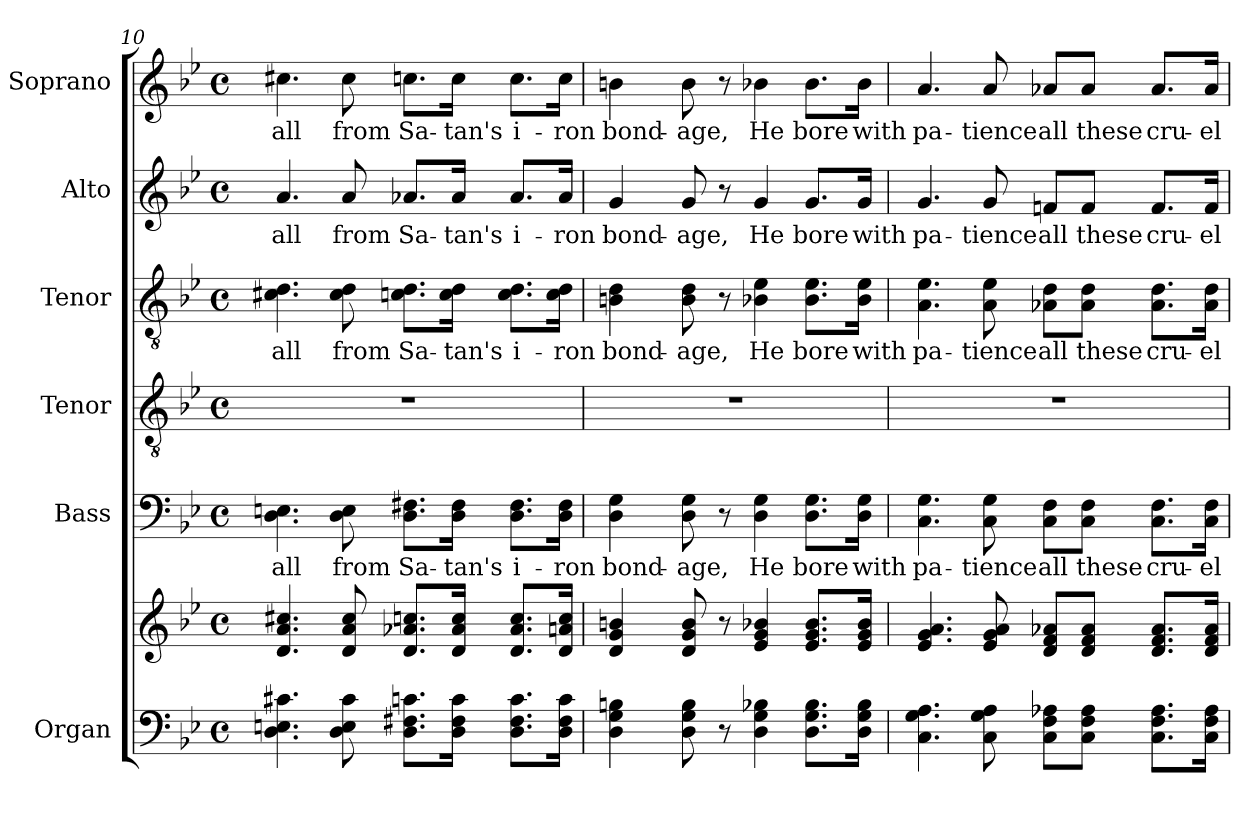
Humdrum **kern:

**kern	**kern	**kern	**text	**kern	**kern	**text	**kern	**text	**kern	**text
*part6	*part6	*part5	*part5	*part4	*part3	*part3	*part2	*part2	*part1	*part1
*staff7	*staff6	*staff5	*staff5	*staff4	*staff3	*staff3	*staff2	*staff2	*staff1	*staff1
*I"Organ	*	*I"Bass	*	*I"Tenor	*I"Tenor	*	*I"Alto	*	*I"Soprano	*
*I'Org.	*	*I'B.	*	*I'T.	*I'T.	*	*I'A.	*	*I'S.	*
*clefF4	*clefG2	*clefF4	*	*clefGv2	*clefGv2	*	*clefG2	*	*clefG2	*
*	*	*	*	*ITrd7c12	*ITrd7c12	*	*	*	*	*
*k[b-e-]	*k[b-e-]	*k[b-e-]	*	*k[b-e-]	*k[b-e-]	*	*k[b-e-]	*	*k[b-e-]	*
*B-:	*B-:	*B-:	*	*B-:	*B-:	*	*B-:	*	*B-:	*
*M4/4	*M4/4	*M4/4	*	*M4/4	*M4/4	*	*M4/4	*	*M4/4	*
*met(c)	*met(c)	*met(c)	*	*met(c)	*met(c)	*	*met(c)	*	*met(c)	*
=10	=10	=10	=10	=10	=10	=10	=10	=10	=10	=10
!	!	!	!LO:LY:b:color=#000000	!	!	!	!	!	!	!
!	!	!	!	!	!	!LO:LY:b:color=#000000	!	!	!	!
!	!	!	!	!	!	!	!	!LO:LY:b:color=#000000	!	!
!	!	!	!	!	!	!	!	!	!	!LO:LY:b:color=#000000
4.Di\ 4.Eni 4.c#Xi	4.di/ 4.ai 4.cc#Xi	4.Di\ 4.Eni	all	1r	4.C#Xi\ 4.Di	all	4.ai/	all	4.cc#Xi\	all
!	!	!	!LO:LY:b:color=#000000	!	!	!	!	!	!	!
!	!	!	!	!	!	!LO:LY:b:color=#000000	!	!	!	!
!	!	!	!	!	!	!	!	!LO:LY:b:color=#000000	!	!
!	!	!	!	!	!	!	!	!	!	!LO:LY:b:color=#000000
8Di\ 8Ei 8c#i	8di/ 8ai 8cc#i	8Di\ 8Ei	from	.	8C#i\ 8Di	from	8ai/	from	8cc#i\	from
!	!	!	!LO:LY:b:color=#000000	!	!	!	!	!	!	!
!	!	!	!	!	!	!LO:LY:b:color=#000000	!	!	!	!
!	!	!	!	!	!	!	!	!LO:LY:b:color=#000000	!	!
!	!	!	!	!	!	!	!	!	!	!LO:LY:b:color=#000000
8.Di\ 8.F#Xi 8.cniL	8.di/ 8.a-Xi 8.ccniL	8.Di\ 8.F#XiL	Sa-	.	8.Cni\ 8.DiL	Sa-	8.a-Xi/L	Sa-	8.ccni\L	Sa-
!	!	!	!LO:LY:b:color=#000000	!	!	!	!	!	!	!
!	!	!	!	!	!	!LO:LY:b:color=#000000	!	!	!	!
!	!	!	!	!	!	!	!	!LO:LY:b:color=#000000	!	!
!	!	!	!	!	!	!	!	!	!	!LO:LY:b:color=#000000
16Di\ 16F#i 16ciJk	16di/ 16a-i 16cciJk	16Di\ 16F#iJk	-tan's	.	16Ci\ 16DiJk	-tan's	16a-i/Jk	-tan's	16cci\Jk	-tan's
!	!	!	!LO:LY:b:color=#000000	!	!	!	!	!	!	!
!	!	!	!	!	!	!LO:LY:b:color=#000000	!	!	!	!
!	!	!	!	!	!	!	!	!LO:LY:b:color=#000000	!	!
!	!	!	!	!	!	!	!	!	!	!LO:LY:b:color=#000000
8.Di\ 8.F#i 8.ciL	8.di/ 8.a-i 8.cciL	8.Di\ 8.F#iL	i-	.	8.Ci\ 8.DiL	i-	8.a-i/L	i-	8.cci\L	i-
!	!	!	!LO:LY:b:color=#000000	!	!	!	!	!	!	!
!	!	!	!	!	!	!LO:LY:b:color=#000000	!	!	!	!
!	!	!	!	!	!	!	!	!LO:LY:b:color=#000000	!	!
!	!	!	!	!	!	!	!	!	!	!LO:LY:b:color=#000000
16Di\ 16F#i 16ciJk	16di/ 16ani 16cciJk	16Di\ 16F#iJk	-ron	.	16Ci\ 16DiJk	-ron	16a-i/Jk	-ron	16cci\Jk	-ron
=11	=11	=11	=11	=11	=11	=11	=11	=11	=11	=11
!	!	!	!LO:LY:b:color=#000000	!	!	!	!	!	!	!
!	!	!	!	!	!	!LO:LY:b:color=#000000	!	!	!	!
!	!	!	!	!	!	!	!	!LO:LY:b:color=#000000	!	!
!	!	!	!	!	!	!	!	!	!	!LO:LY:b:color=#000000
4Di\ 4Gi 4Bni	4di/ 4gi 4bni	4Di\ 4Gi	bond-	1r	4BBni\ 4Di	bond-	4gi/	bond-	4bni\	bond-
!	!	!	!LO:LY:b:color=#000000	!	!	!	!	!	!	!
!	!	!	!	!	!	!LO:LY:b:color=#000000	!	!	!	!
!	!	!	!	!	!	!	!	!LO:LY:b:color=#000000	!	!
!	!	!	!	!	!	!	!	!	!	!LO:LY:b:color=#000000
8Di\ 8Gi 8Bi	8di/ 8gi 8bi	8Di\ 8Gi	-age,	.	8BBi\ 8Di	-age,	8gi/	-age,	8bi\	-age,
8r	8r	8r	.	.	8r	.	8r	.	8r	.
!	!	!	!LO:LY:b:color=#000000	!	!	!	!	!	!	!
!	!	!	!	!	!	!LO:LY:b:color=#000000	!	!	!	!
!	!	!	!	!	!	!	!	!LO:LY:b:color=#000000	!	!
!	!	!	!	!	!	!	!	!	!	!LO:LY:b:color=#000000
4Di\ 4Gi 4B-Xi	4e-i/ 4gi 4b-Xi	4Di\ 4Gi	He	.	4BB-Xi\ 4E-i	He	4gi/	He	4b-Xi\	He
!	!	!	!LO:LY:b:color=#000000	!	!	!	!	!	!	!
!	!	!	!	!	!	!LO:LY:b:color=#000000	!	!	!	!
!	!	!	!	!	!	!	!	!LO:LY:b:color=#000000	!	!
!	!	!	!	!	!	!	!	!	!	!LO:LY:b:color=#000000
8.Di\ 8.Gi 8.B-iL	8.e-i/ 8.gi 8.b-iL	8.Di\ 8.GiL	bore	.	8.BB-i\ 8.E-iL	bore	8.gi/L	bore	8.b-i\L	bore
!	!	!	!LO:LY:b:color=#000000	!	!	!	!	!	!	!
!	!	!	!	!	!	!LO:LY:b:color=#000000	!	!	!	!
!	!	!	!	!	!	!	!	!LO:LY:b:color=#000000	!	!
!	!	!	!	!	!	!	!	!	!	!LO:LY:b:color=#000000
16Di\ 16Gi 16B-iJk	16e-i/ 16gi 16b-iJk	16Di\ 16GiJk	with	.	16BB-i\ 16E-iJk	with	16gi/Jk	with	16b-i\Jk	with
=12	=12	=12	=12	=12	=12	=12	=12	=12	=12	=12
!	!	!	!LO:LY:b:color=#000000	!	!	!	!	!	!	!
!	!	!	!	!	!	!LO:LY:b:color=#000000	!	!	!	!
!	!	!	!	!	!	!	!	!LO:LY:b:color=#000000	!	!
!	!	!	!	!	!	!	!	!	!	!LO:LY:b:color=#000000
4.Ci\ 4.Gi 4.Ai	4.e-i/ 4.gi 4.ai	4.Ci\ 4.Gi	pa-	1r	4.AAi\ 4.E-i	pa-	4.gi/	pa-	4.ai/	pa-
!	!	!	!LO:LY:b:color=#000000	!	!	!	!	!	!	!
!	!	!	!	!	!	!LO:LY:b:color=#000000	!	!	!	!
!	!	!	!	!	!	!	!	!LO:LY:b:color=#000000	!	!
!	!	!	!	!	!	!	!	!	!	!LO:LY:b:color=#000000
8Ci\ 8Gi 8Ai	8e-i/ 8gi 8ai	8Ci\ 8Gi	-tience	.	8AAi\ 8E-i	-tience	8gi/	-tience	8ai/	-tience
!	!	!	!LO:LY:b:color=#000000	!	!	!	!	!	!	!
!	!	!	!	!	!	!LO:LY:b:color=#000000	!	!	!	!
!	!	!	!	!	!	!	!	!LO:LY:b:color=#000000	!	!
!	!	!	!	!	!	!	!	!	!	!LO:LY:b:color=#000000
8Ci\ 8Fi 8A-XiL	8di/ 8fi 8a-XiL	8Ci\ 8FiL	all	.	8AA-Xi\ 8DiL	all	8fni/L	all	8a-Xi/L	all
!	!	!	!LO:LY:b:color=#000000	!	!	!	!	!	!	!
!	!	!	!	!	!	!LO:LY:b:color=#000000	!	!	!	!
!	!	!	!	!	!	!	!	!LO:LY:b:color=#000000	!	!
!	!	!	!	!	!	!	!	!	!	!LO:LY:b:color=#000000
8Ci\ 8Fi 8A-iJ	8di/ 8fi 8a-iJ	8Ci\ 8FiJ	these	.	8AA-i\ 8DiJ	these	8fi/J	these	8a-i/J	these
!	!	!	!LO:LY:b:color=#000000	!	!	!	!	!	!	!
!	!	!	!	!	!	!LO:LY:b:color=#000000	!	!	!	!
!	!	!	!	!	!	!	!	!LO:LY:b:color=#000000	!	!
!	!	!	!	!	!	!	!	!	!	!LO:LY:b:color=#000000
8.Ci\ 8.Fi 8.A-iL	8.di/ 8.fi 8.a-iL	8.Ci\ 8.FiL	cru-	.	8.AA-i\ 8.DiL	cru-	8.fi/L	cru-	8.a-i/L	cru-
!	!	!	!LO:LY:b:color=#000000	!	!	!	!	!	!	!
!	!	!	!	!	!	!LO:LY:b:color=#000000	!	!	!	!
!	!	!	!	!	!	!	!	!LO:LY:b:color=#000000	!	!
!	!	!	!	!	!	!	!	!	!	!LO:LY:b:color=#000000
16Ci\ 16Fi 16A-iJk	16di/ 16fi 16a-iJk	16Ci\ 16FiJk	-el	.	16AA-i\ 16DiJk	-el	16fi/Jk	-el	16a-i/Jk	-el
=	=	=	=	=	=	=	=	=	=	=
*-	*-	*-	*-	*-	*-	*-	*-	*-	*-	*-
